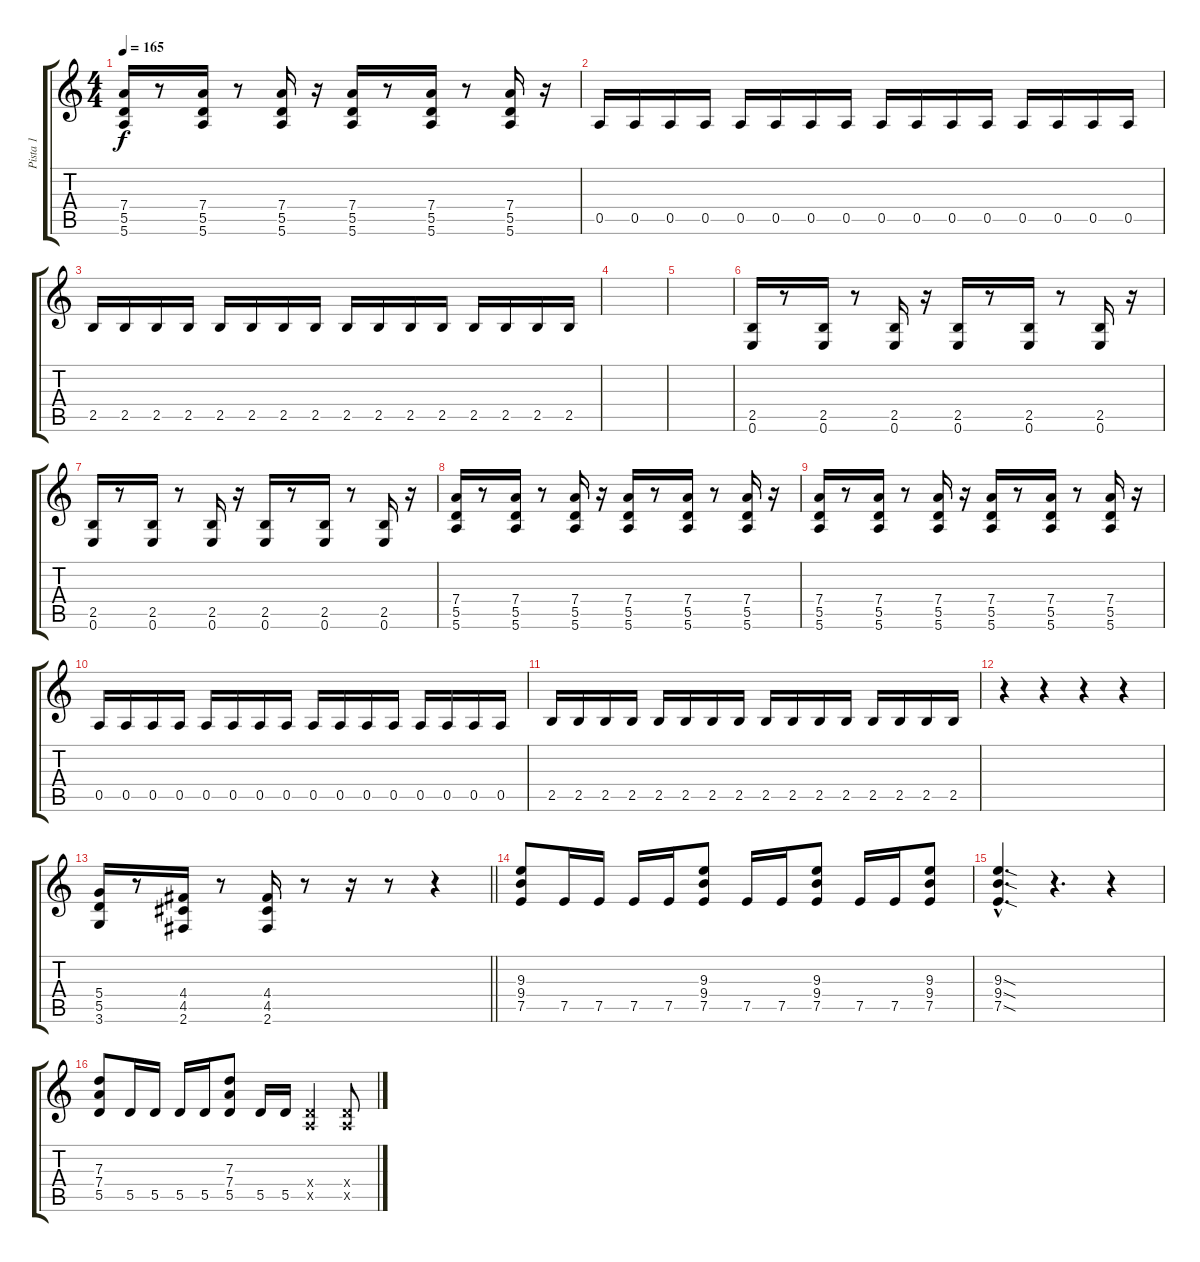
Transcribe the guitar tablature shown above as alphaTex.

\track ("Pista 1" "Pista 1") {instrument overdrivenguitar}
\staff {score tabs}
\tuning (E4 B3 G3 D3 A2 E2) {hide}
\ts (4 4)
\tempo 165
\clef g2
\ks c
(7.4 5.5 5.6).16{dy f} r.8 (7.4 5.5 5.6).16 r.8 (7.4 5.5 5.6).16 r.16 (7.4 5.5 5.6).16 r.8 (7.4 5.5 5.6).16 r.8 (7.4 5.5 5.6).16 r.16 |
0.5.16 0.5.16 0.5.16 0.5.16 0.5.16 0.5.16 0.5.16 0.5.16 0.5.16 0.5.16 0.5.16 0.5.16 0.5.16 0.5.16 0.5.16 0.5.16 |
2.5.16 2.5.16 2.5.16 2.5.16 2.5.16 2.5.16 2.5.16 2.5.16 2.5.16 2.5.16 2.5.16 2.5.16 2.5.16 2.5.16 2.5.16 2.5.16 |
|
|
(2.5 0.6).16 r.8 (2.5 0.6).16 r.8 (2.5 0.6).16 r.16 (2.5 0.6).16 r.8 (2.5 0.6).16 r.8 (2.5 0.6).16 r.16 |
(2.5 0.6).16 r.8 (2.5 0.6).16 r.8 (2.5 0.6).16 r.16 (2.5 0.6).16 r.8 (2.5 0.6).16 r.8 (2.5 0.6).16 r.16 |
(7.4 5.5 5.6).16 r.8 (7.4 5.5 5.6).16 r.8 (7.4 5.5 5.6).16 r.16 (7.4 5.5 5.6).16 r.8 (7.4 5.5 5.6).16 r.8 (7.4 5.5 5.6).16 r.16 |
(7.4 5.5 5.6).16 r.8 (7.4 5.5 5.6).16 r.8 (7.4 5.5 5.6).16 r.16 (7.4 5.5 5.6).16 r.8 (7.4 5.5 5.6).16 r.8 (7.4 5.5 5.6).16 r.16 |
0.5.16 0.5.16 0.5.16 0.5.16 0.5.16 0.5.16 0.5.16 0.5.16 0.5.16 0.5.16 0.5.16 0.5.16 0.5.16 0.5.16 0.5.16 0.5.16 |
2.5.16 2.5.16 2.5.16 2.5.16 2.5.16 2.5.16 2.5.16 2.5.16 2.5.16 2.5.16 2.5.16 2.5.16 2.5.16 2.5.16 2.5.16 2.5.16 |
r.4 r.4 r.4 r.4 |
\barLineRight lightlight
(5.4 5.5 3.6).16{volume 16} r.8 (4.4 4.5 2.6).16 r.8 (4.4 4.5 2.6).16 r.8 r.16 r.8 r.4 |
(9.3 9.4 7.5).8 7.5.16 7.5.16 7.5.16 7.5.16 (9.3 9.4 7.5).8 7.5.16 7.5.16 (9.3 9.4 7.5).8 7.5.16 7.5.16 (9.3 9.4 7.5).8 |
(9.3{sod hac} 9.4{sod hac} 7.5{sod hac}).4{d} r.4{d} r.4 |
(7.3 7.4 5.5).8 5.5.16 5.5.16 5.5.16 5.5.16 (7.3 7.4 5.5).8 5.5.16 5.5.16 (0.4{x} 0.5{x}).4 (0.4{x} 0.5{x}).8
